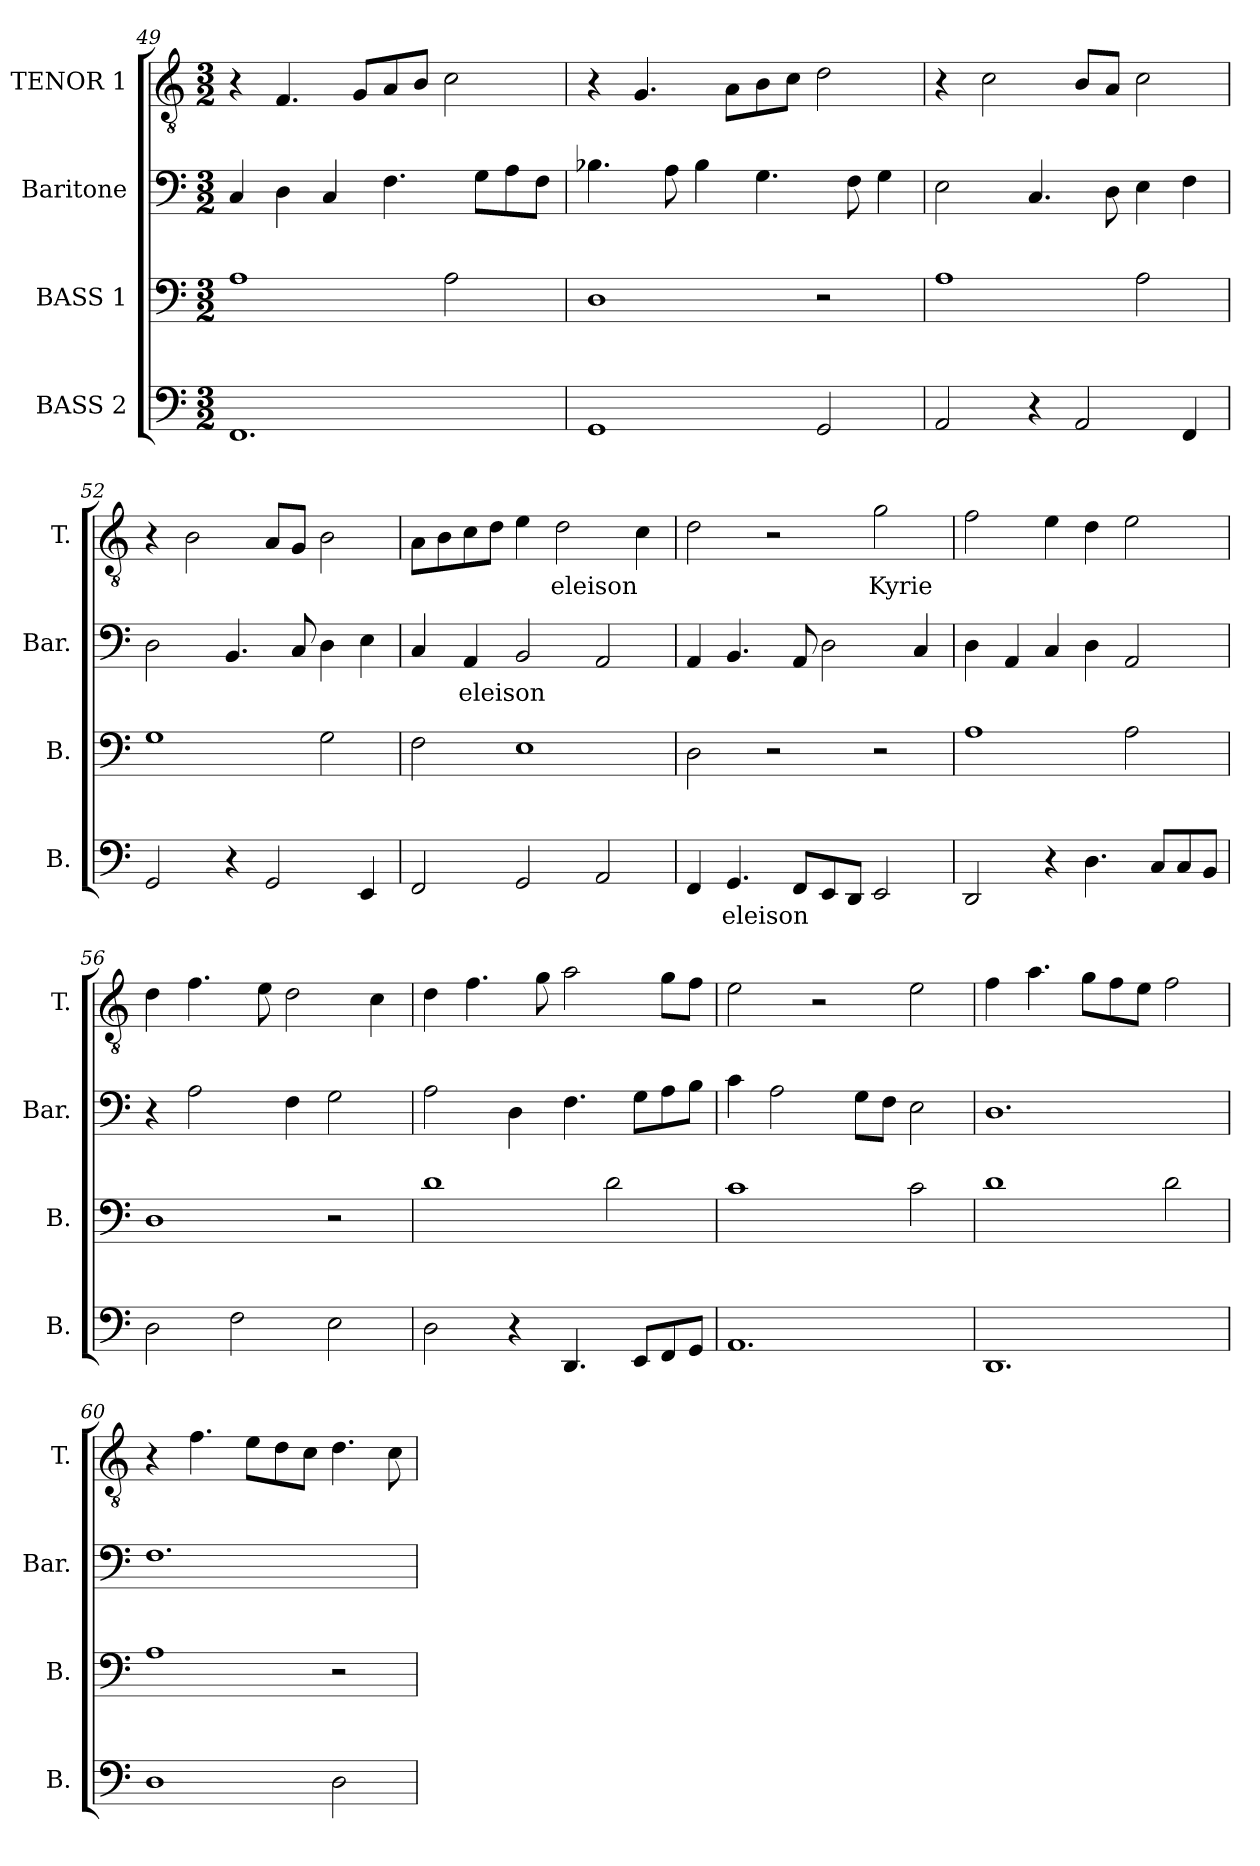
**kern	**text	**kern	**kern	**text	**kern	**text
*part4	*part4	*part3	*part2	*part2	*part1	*part1
*staff4	*staff4	*staff3	*staff2	*staff2	*staff1	*staff1
*I"BASS 2	*	*I"BASS 1	*I"Baritone	*	*I"TENOR 1	*
*I'B.	*	*I'B.	*I'Bar.	*	*I'T.	*
!!LO:LB:g=z
*clefF4	*	*clefF4	*clefF4	*	*clefGv2	*
*	*	*	*	*	*ITrd7c12	*
*k[]	*	*k[]	*k[]	*	*k[]	*
*C:	*	*C:	*C:	*	*C:	*
*M3/2	*	*M3/2	*M3/2	*	*M3/2	*
=49	=49	=49	=49	=49	=49	=49
1.FFi	.	1Ai	4Ci/	.	4r	.
.	.	.	4Di\	.	4.FFi/	.
.	.	.	4Ci/	.	.	.
.	.	.	.	.	8GGi/L	.
.	.	.	4.Fi\	.	8AAi/	.
.	.	.	.	.	8BBi/J	.
.	.	2Ai\	.	.	2Ci\	.
.	.	.	8Gi\L	.	.	.
.	.	.	8Ai\	.	.	.
.	.	.	8Fi\J	.	.	.
=50	=50	=50	=50	=50	=50	=50
1GGi	.	1Di	4.B-Xi\	.	4r	.
.	.	.	.	.	4.GGi/	.
.	.	.	8Ai\	.	.	.
.	.	.	4B-i\	.	.	.
.	.	.	.	.	8AAi\L	.
.	.	.	4.Gi\	.	8BBi\	.
.	.	.	.	.	8Ci\J	.
2GGi/	.	2r	.	.	2Di\	.
.	.	.	8Fi\	.	.	.
.	.	.	4Gi\	.	.	.
=51	=51	=51	=51	=51	=51	=51
2AAi/	.	1Ai	2Ei\	.	4r	.
.	.	.	.	.	2Ci\	.
4r	.	.	4.Ci/	.	.	.
2AAi/	.	.	.	.	8BBi/L	.
.	.	.	8Di\	.	8AAi/J	.
.	.	2Ai\	4Ei\	.	2Ci\	.
4FFi/	.	.	4Fi\	.	.	.
=52	=52	=52	=52	=52	=52	=52
2GGi/	.	1Gi	2Di\	.	4r	.
.	.	.	.	.	2BBi\	.
4r	.	.	4.BBi/	.	.	.
2GGi/	.	.	.	.	8AAi/L	.
.	.	.	8Ci/	.	8GGi/J	.
.	.	2Gi\	4Di\	.	2BBi\	.
4EEi/	.	.	4Ei\	.	.	.
!!LO:PB:g=z
=53	=53	=53	=53	=53	=53	=53
2FFi/	.	2Fi\	4Ci/	.	8AAi\L	.
.	.	.	.	.	8BBi\	.
!	!	!	!	!LO:LY:b:color=#000000	!	!
.	.	.	4AAi/	eleison	8Ci\	.
.	.	.	.	.	8Di\J	.
2GGi/	.	1Ei	2BBi/	.	4Ei\	.
!	!	!	!	!	!	!LO:LY:b:color=#000000
.	.	.	.	.	2Di\	eleison
2AAi/	.	.	2AAi/	.	.	.
.	.	.	.	.	4Ci\	.
=54	=54	=54	=54	=54	=54	=54
*	*	*	*	*	*^	*
4FFi/	.	2Di\	4AAi/	.	2Di\	2ryy	.
!	!LO:LY:b:color=#000000	!	!	!	!	!	!
4.GGi/	eleison	.	4.BBi/	.	.	.	.
.	.	2r	.	.	2r	2ryy	.
8FFi/L	.	.	8AAi/	.	.	.	.
8EEi/	.	.	2Di\	.	.	.	.
8DDi/J	.	.	.	.	.	.	.
!	!	!	!	!	!	!	!LO:LY:b:color=#000000
2EEi/	.	2r	.	.	2Gi\	2ryy	Kyrie
.	.	.	4Ci/	.	.	.	.
*	*	*	*	*	*v	*v	*
=55	=55	=55	=55	=55	=55	=55
2DDi/	.	1Ai	4Di\	.	2Fi\	.
.	.	.	4AAi/	.	.	.
4r	.	.	4Ci/	.	4Ei\	.
4.Di\	.	.	4Di\	.	4Di\	.
.	.	2Ai\	2AAi/	.	2Ei\	.
8Ci/L	.	.	.	.	.	.
8Ci/	.	.	.	.	.	.
8BBi/J	.	.	.	.	.	.
=56	=56	=56	=56	=56	=56	=56
2Di\	.	1Di	4r	.	4Di\	.
.	.	.	2Ai\	.	4.Fi\	.
2Fi\	.	.	.	.	.	.
.	.	.	.	.	8Ei\	.
.	.	.	4Fi\	.	2Di\	.
2Ei\	.	2r	2Gi\	.	.	.
.	.	.	.	.	4Ci\	.
!!LO:LB:g=z
=57	=57	=57	=57	=57	=57	=57
2Di\	.	1di	2Ai\	.	4Di\	.
.	.	.	.	.	4.Fi\	.
4r	.	.	4Di\	.	.	.
.	.	.	.	.	8Gi\	.
4.DDi/	.	.	4.Fi\	.	2Ai\	.
.	.	2di\	.	.	.	.
8EEi/L	.	.	8Gi\L	.	.	.
8FFi/	.	.	8Ai\	.	8Gi\L	.
8GGi/J	.	.	8Bi\J	.	8Fi\J	.
=58	=58	=58	=58	=58	=58	=58
1.AAi	.	1ci	4ci\	.	2Ei\	.
.	.	.	2Ai\	.	.	.
.	.	.	.	.	2r	.
.	.	.	8Gi\L	.	.	.
.	.	.	8Fi\J	.	.	.
.	.	2ci\	2Ei\	.	2Ei\	.
=59	=59	=59	=59	=59	=59	=59
1.DDi	.	1di	1.Di	.	4Fi\	.
.	.	.	.	.	4.Ai\	.
.	.	.	.	.	8Gi\L	.
.	.	.	.	.	8Fi\	.
.	.	.	.	.	8Ei\J	.
.	.	2di\	.	.	2Fi\	.
=60	=60	=60	=60	=60	=60	=60
1Di	.	1Ai	1.Fi	.	4r	.
.	.	.	.	.	4.Fi\	.
.	.	.	.	.	8Ei\L	.
.	.	.	.	.	8Di\	.
.	.	.	.	.	8Ci\J	.
2Di\	.	2r	.	.	4.Di\	.
.	.	.	.	.	8Ci\	.
=	=	=	=	=	=	=
*-	*-	*-	*-	*-	*-	*-
